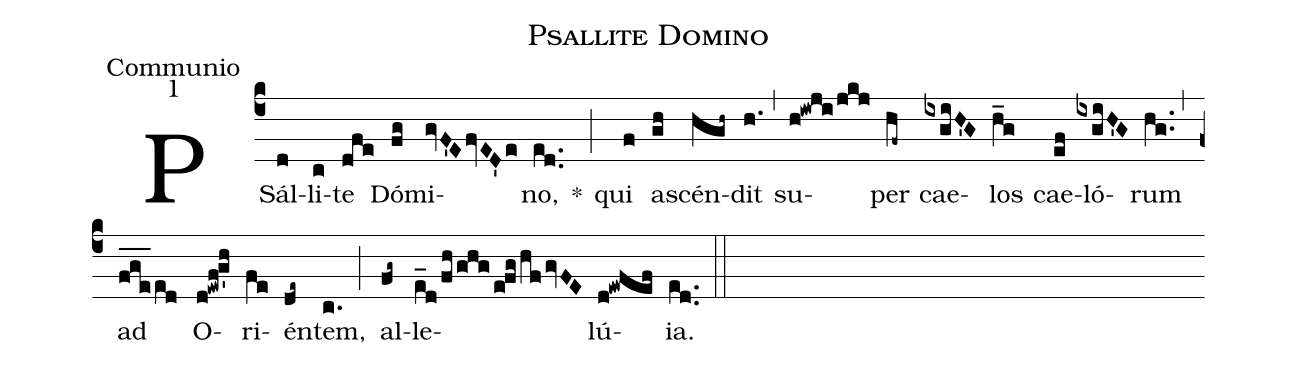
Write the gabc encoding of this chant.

name:Psallite Domino;
office-part:Communio;
mode:1;
%%
(c4) PS{á}l(d)li(c)te(dfe) Dó(fg)mi(gvF'E/fvED'e)no,(ed..) *(;) qui(f) a(gh)scén(hgh~)dit(h.) (,) su(h!iwji/jkj)per(hf~) cae(ixgiH'G)los(h_g) cae(ef)ló(ixgiH'G)rum(hg..) (,) ad(fge___ed) O(d!ewf!g'h)ri(fe)én(de~)tem,(c.) (;) al(fg~)le(e_d/fh/ghg/e!fg/hf/gvFE)lú(d!ewfef)ia.(ed..) (::)
